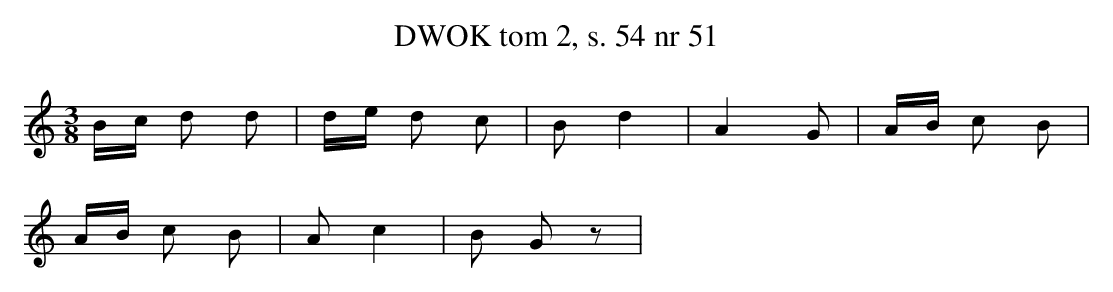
X:1
T:DWOK tom 2, s. 54 nr 51
L:1/16
M:3/8
K:C
Bc d2 d2|de d2 c2|B2 d4|A4 G2|AB c2 B2|
AB c2 B2|A2 c4|B2 G2 z2|
